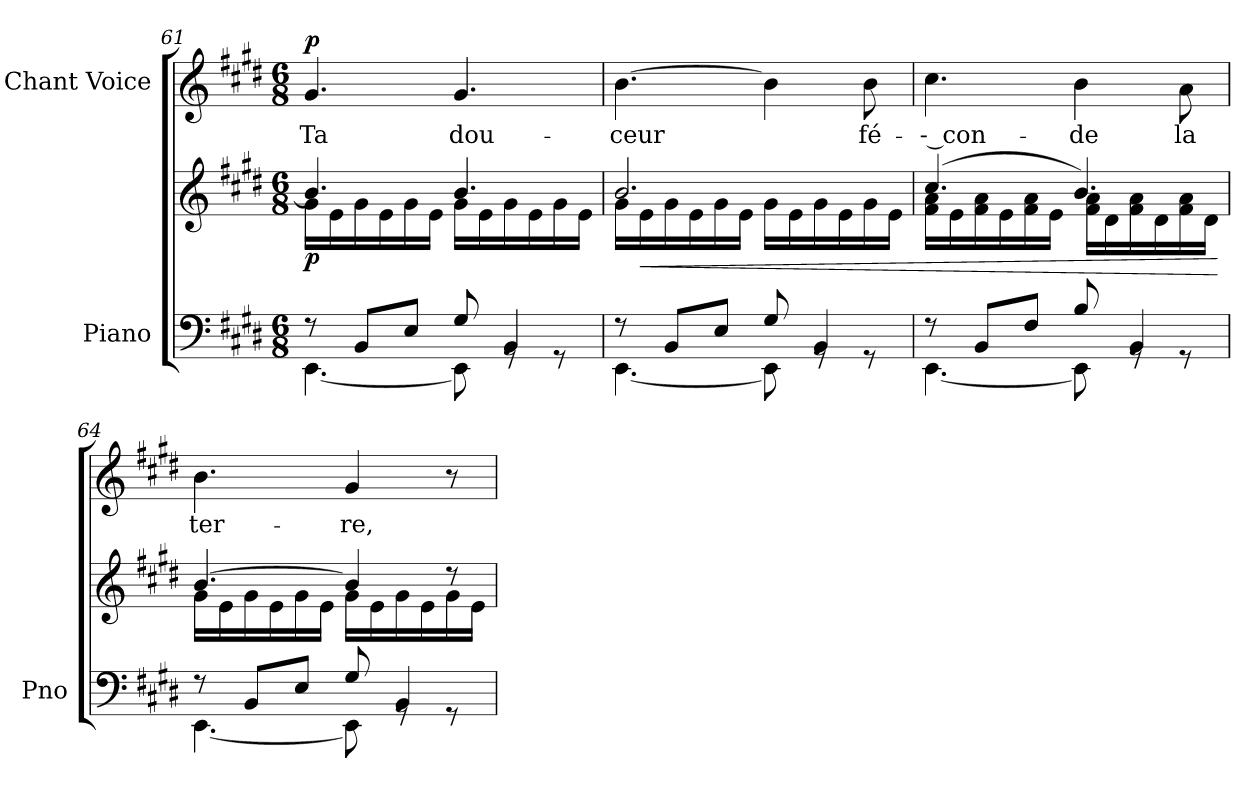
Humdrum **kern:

**kern	**kern	**dynam	**kern	**text	**dynam
*part2	*part2	*part2	*part1	*part1	*part1
*staff3	*staff2	*staff2/3	*staff1	*staff1	*staff1
*I"Piano	*	*	*I"Chant Voice	*	*
*I'Pno	*	*	*	*	*
*clefF4	*clefG2	*	*clefG2	*	*
*k[f#c#g#d#]	*k[f#c#g#d#]	*	*k[f#c#g#d#]	*	*
*M6/8	*M6/8	*	*M6/8	*	*
=61	=61	=61	=61	=61	=61
*^	*^	*	*	*	*
!	!	!	!	!LO:DY:b	!	!LO:LY:b	!LO:DY:a
8r	[4.EE\	4.b/]	16g#\LL	p	4.g#/	Ta	p
.	.	.	16e\	.	.	.	.
8BB/L	.	.	16g#\	.	.	.	.
.	.	.	16e\	.	.	.	.
8E/J	.	.	16g#\	.	.	.	.
.	.	.	16e\JJ	.	.	.	.
!	!	!	!	!	!	!LO:LY:b	!
8G#/	8EE\]	4.b/	16g#\LL	.	4.g#/	dou-	.
.	.	.	16e\	.	.	.	.
4BB/	8rGG	.	16g#\	.	.	.	.
.	.	.	16e\	.	.	.	.
.	8rGG	.	16g#\	.	.	.	.
.	.	.	16e\JJ	.	.	.	.
=62	=62	=62	=62	=62	=62	=62	=62
!	!	!	!	!	!	!LO:LY:b	!
8r	[4.EE\	2.b/	16g#\LL	.	[4.b\	-ceur	.
!	!	!	!	!LO:HP:b	!	!	!
.	.	.	16e\	<	.	.	.
8BB/L	.	.	16g#\	.	.	.	.
.	.	.	16e\	.	.	.	.
8E/J	.	.	16g#\	.	.	.	.
.	.	.	16e\JJ	.	.	.	.
8G#/	8EE\]	.	16g#\LL	.	4b\]	.	.
.	.	.	16e\	.	.	.	.
4BB/	8rGG	.	16g#\	.	.	.	.
.	.	.	16e\	.	.	.	.
!	!	!	!	!	!	!LO:LY:b	!
.	8rGG	.	16g#\	.	8b\	fé-	.
.	.	.	16e\JJ	.	.	.	.
!!LO:LB:g=z
=63	=63	=63	=63	=63	=63	=63	=63
!	!	!	!	!	!	!LO:LY:b	!
8r	[4.EE\	(>4.cc#/	16f#\ 16a\LL	.	4.cc#\	-- con-	.
.	.	.	16e\	.	.	.	.
8BB/L	.	.	16f#\ 16a\	.	.	.	.
.	.	.	16e\	.	.	.	.
8F#/J	.	.	16f#\ 16a\	.	.	.	.
.	.	.	16e\JJ	.	.	.	.
!	!	!	!	!	!	!LO:LY:b	!
8B/	8EE\]	4.b/)	16f#\ 16a\LL	.	4b\	-de	.
.	.	.	16d#\	.	.	.	.
4BB/	8rGG	.	16f#\ 16a\	.	.	.	.
.	.	.	16d#\	.	.	.	.
!	!	!	!	!	!	!LO:LY:b	!
.	8rGG	.	16f#\ 16a\	.	8a\	la	.
.	.	.	16d#\JJ	.	.	.	.
*v	*v	*	*	*	*	*	*
*	*v	*v	*	*	*	*
.	.	[	.	.	.
=64	=64	=64	=64	=64	=64
*^	*^	*	*	*	*
!	!	!	!	!	!	!LO:LY:b	!
8r	[4.EE\	[4.b/	16g#\LL	.	4.b\	ter-	.
.	.	.	16e\	.	.	.	.
8BB/L	.	.	16g#\	.	.	.	.
.	.	.	16e\	.	.	.	.
8E/J	.	.	16g#\	.	.	.	.
.	.	.	16e\JJ	.	.	.	.
!	!	!	!	!	!	!LO:LY:b	!
8G#/	8EE\]	4b/]	16g#\LL	.	4g#/	-re,	.
.	.	.	16e\	.	.	.	.
4BB/	8rGG	.	16g#\	.	.	.	.
.	.	.	16e\	.	.	.	.
.	8rGG	8r	16g#\	.	8r	.	.
.	.	.	16e\JJ	.	.	.	.
*v	*v	*	*	*	*	*	*
*	*v	*v	*	*	*	*
=	=	=	=	=	=
*-	*-	*-	*-	*-	*-
